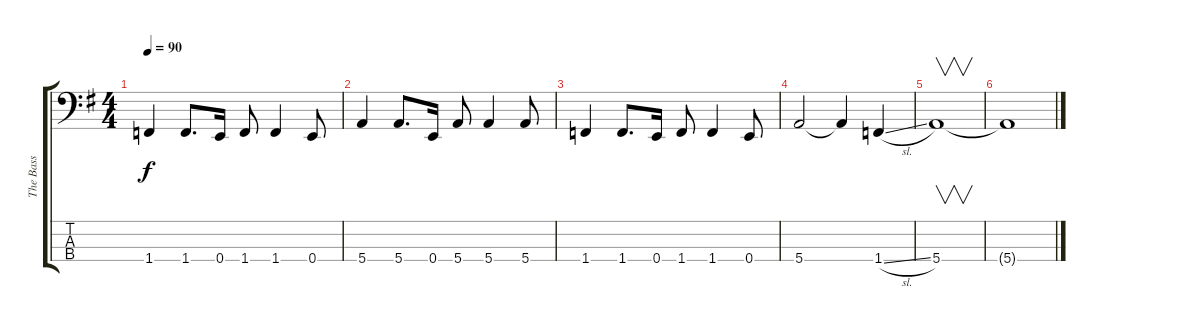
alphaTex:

\track ("The Bass" "The Bass") {instrument electricbassfinger}
\staff {score tabs}
\tuning (G2 D2 A1 E1) {hide}
\ts (4 4)
\tempo 90
\clef f4
\ks g
1.4.4{dy f} 1.4.8{d} 0.4.16 1.4.8 1.4.4 0.4.8 |
5.4.4 5.4.8{d} 0.4.16 5.4.8 5.4.4 5.4.8 |
1.4.4 1.4.8{d} 0.4.16 1.4.8 1.4.4 0.4.8 |
5.4.2 5.4{t}.4 1.4{sl}.4 |
5.4.1{v} |
5.4{t}.1
